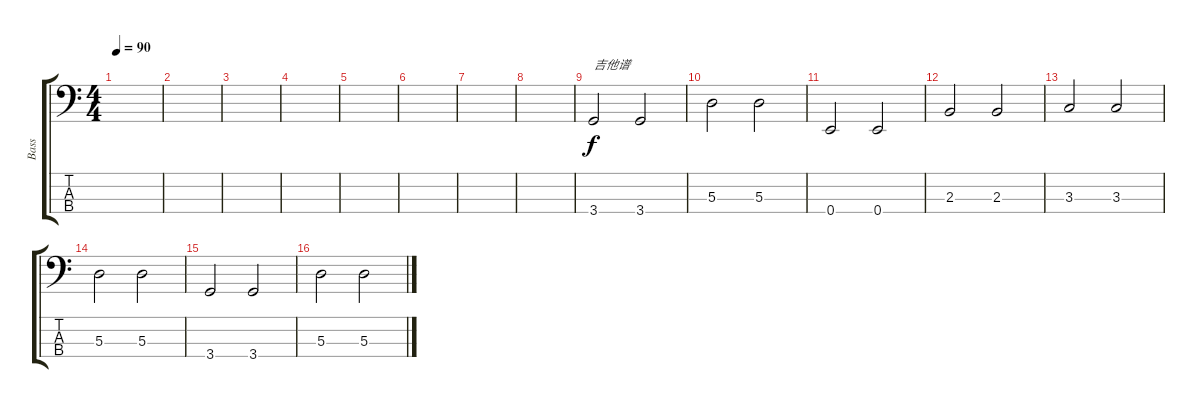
\track ("Bass" "Bass") {instrument electricbassfinger}
\staff {score tabs}
\tuning (G2 D2 A1 E1) {hide}
\ts (4 4)
\tempo 90
\clef f4
\ks c
|
|
|
|
|
|
|
|
3.4.2{txt "吉他谱"} 3.4.2 |
5.3.2 5.3.2 |
0.4.2 0.4.2 |
2.3.2 2.3.2 |
3.3.2 3.3.2 |
5.3.2 5.3.2 |
3.4.2 3.4.2 |
5.3.2 5.3.2
